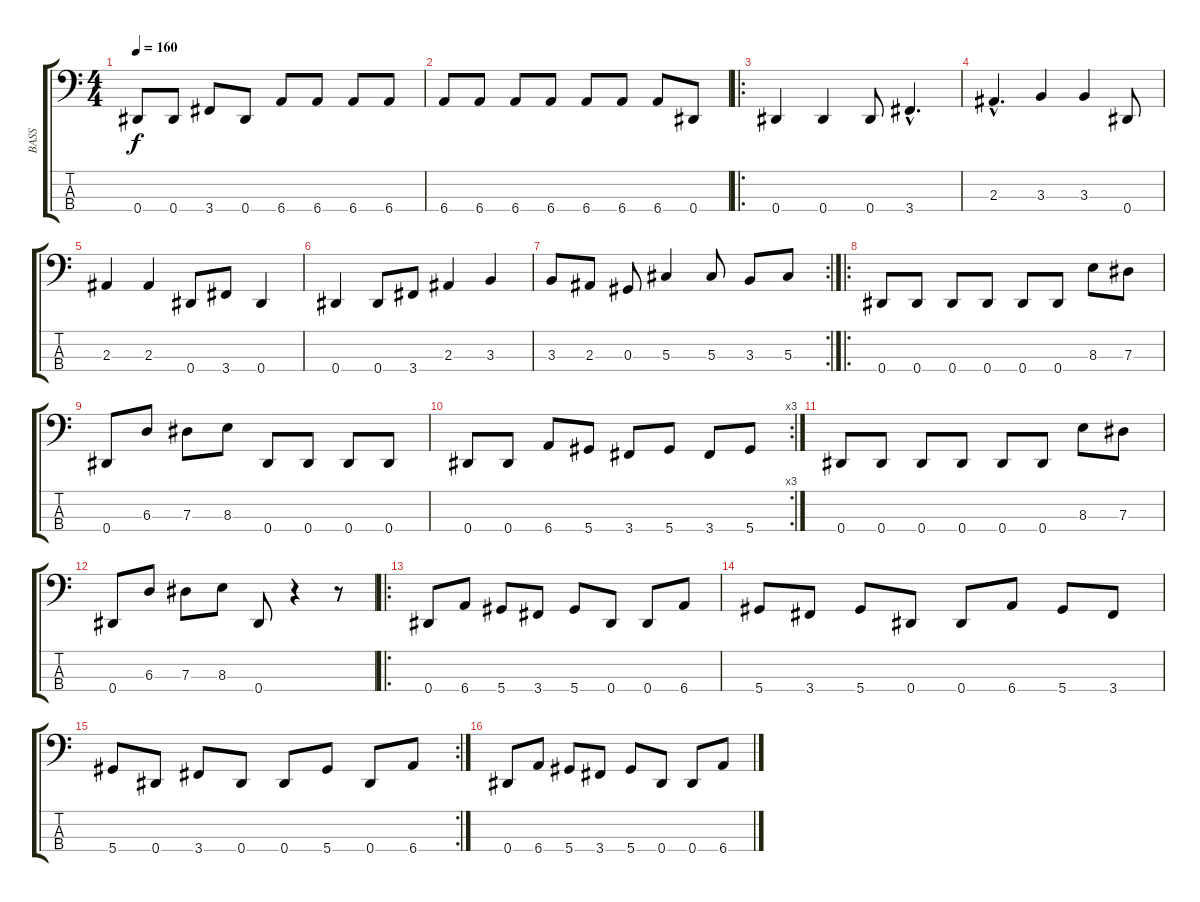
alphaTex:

\track ("BASS" "BASS") {instrument electricbasspick}
\staff {score tabs}
\tuning (Gb2 Db2 Ab1 Eb1) {hide}
\ts (4 4)
\tempo 160
\clef f4
\ks c
0.4.8{dy f} 0.4.8 3.4.8 0.4.8 6.4.8 6.4.8 6.4.8 6.4.8 |
6.4.8 6.4.8 6.4.8 6.4.8 6.4.8 6.4.8 6.4.8 0.4.8 |
\ro
0.4.4 0.4.4 0.4.8 3.4{hac}.4{d} |
2.3{hac}.4{d} 3.3.4 3.3.4 0.4.8 |
2.3.4 2.3.4 0.4.8 3.4.8 0.4.4 |
0.4.4 0.4.8 3.4.8 2.3.4 3.3.4 |
\rc 2
3.3.8 2.3.8 0.3.8 5.3.4 5.3.8 3.3.8 5.3.8 |
\ro
0.4.8 0.4.8 0.4.8 0.4.8 0.4.8 0.4.8 8.3.8 7.3.8 |
0.4.8 6.3.8 7.3.8 8.3.8 0.4.8 0.4.8 0.4.8 0.4.8 |
\rc 3
0.4.8 0.4.8 6.4.8 5.4.8 3.4.8 5.4.8 3.4.8 5.4.8 |
0.4.8 0.4.8 0.4.8 0.4.8 0.4.8 0.4.8 8.3.8 7.3.8 |
0.4.8 6.3.8 7.3.8 8.3.8 0.4.8 r.4 r.8 |
\ro
0.4.8 6.4.8 5.4.8 3.4.8 5.4.8 0.4.8 0.4.8 6.4.8 |
5.4.8 3.4.8 5.4.8 0.4.8 0.4.8 6.4.8 5.4.8 3.4.8 |
\rc 2
5.4.8 0.4.8 3.4.8 0.4.8 0.4.8 5.4.8 0.4.8 6.4.8 |
0.4.8 6.4.8 5.4.8 3.4.8 5.4.8 0.4.8 0.4.8 6.4.8
